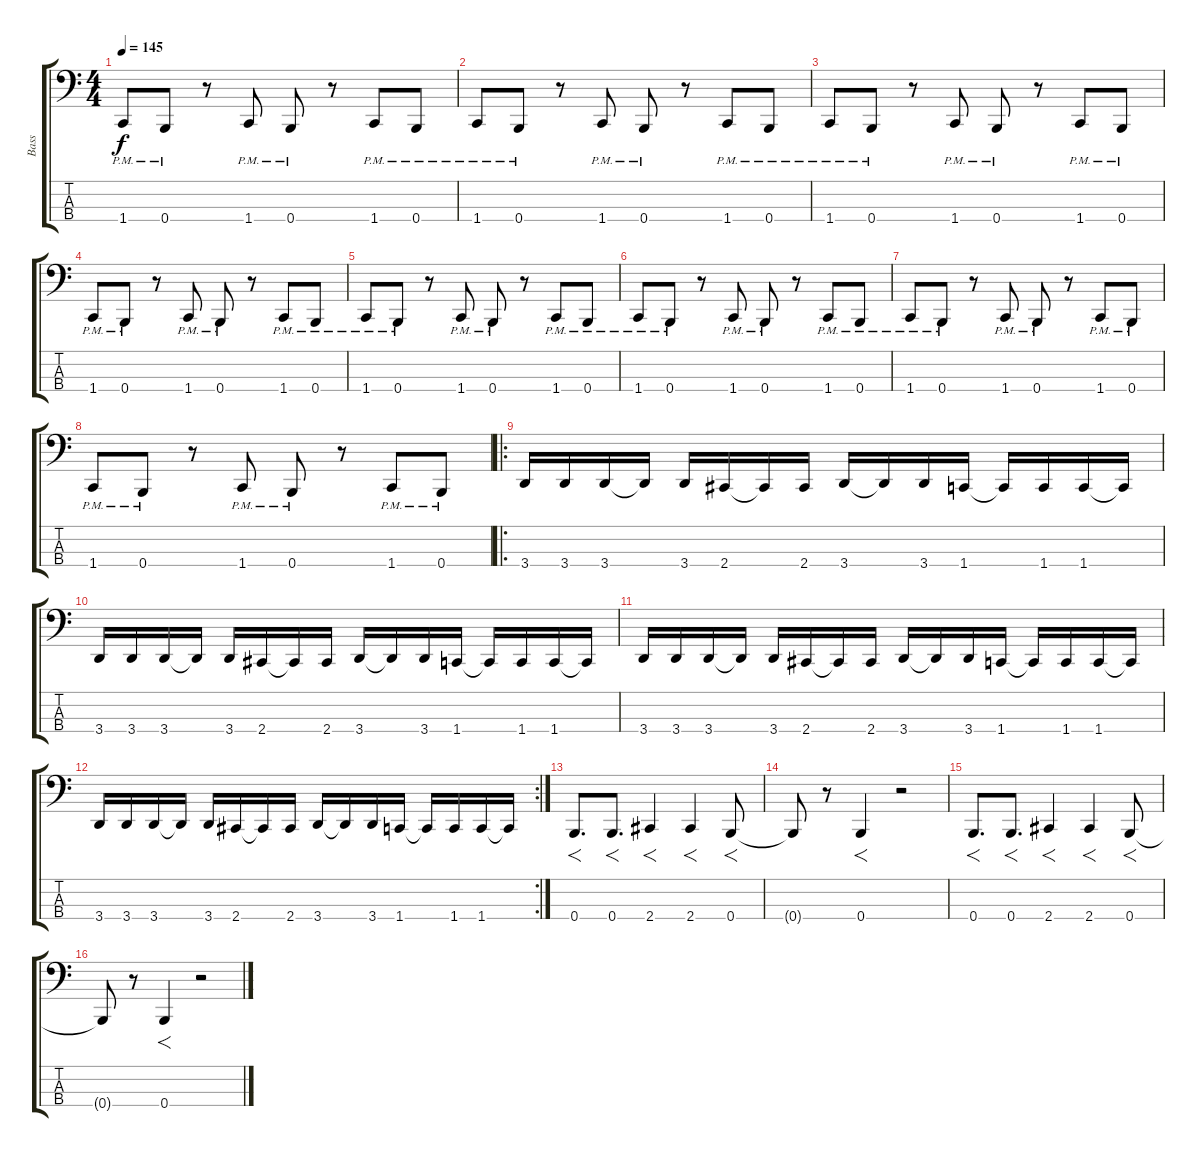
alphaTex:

\track ("Bass" "Bass") {instrument electricbassfinger}
\staff {score tabs}
\tuning (E2 B1 Gb1 B0) {hide}
\ts (4 4)
\tempo 145
\clef f4
\ks c
1.4{pm}.8{dy f} 0.4{pm}.8 r.8 1.4{pm}.8 0.4{pm}.8 r.8 1.4{pm}.8 0.4{pm}.8 |
1.4{pm}.8 0.4{pm}.8 r.8 1.4{pm}.8 0.4{pm}.8 r.8 1.4{pm}.8 0.4{pm}.8 |
1.4{pm}.8 0.4{pm}.8 r.8 1.4{pm}.8 0.4{pm}.8 r.8 1.4{pm}.8 0.4{pm}.8 |
1.4{pm}.8 0.4{pm}.8 r.8 1.4{pm}.8 0.4{pm}.8 r.8 1.4{pm}.8 0.4{pm}.8 |
1.4{pm}.8 0.4{pm}.8 r.8 1.4{pm}.8 0.4{pm}.8 r.8 1.4{pm}.8 0.4{pm}.8 |
1.4{pm}.8 0.4{pm}.8 r.8 1.4{pm}.8 0.4{pm}.8 r.8 1.4{pm}.8 0.4{pm}.8 |
1.4{pm}.8 0.4{pm}.8 r.8 1.4{pm}.8 0.4{pm}.8 r.8 1.4{pm}.8 0.4{pm}.8 |
1.4{pm}.8 0.4{pm}.8 r.8 1.4{pm}.8 0.4{pm}.8 r.8 1.4{pm}.8 0.4{pm}.8 |
\ro
3.4.16 3.4.16 3.4.16 3.4{t}.16 3.4.16 2.4.16 2.4{t}.16 2.4.16 3.4.16 3.4{t}.16 3.4.16 1.4.16 1.4{t}.16 1.4.16 1.4.16 1.4{t}.16 |
3.4.16 3.4.16 3.4.16 3.4{t}.16 3.4.16 2.4.16 2.4{t}.16 2.4.16 3.4.16 3.4{t}.16 3.4.16 1.4.16 1.4{t}.16 1.4.16 1.4.16 1.4{t}.16 |
3.4.16 3.4.16 3.4.16 3.4{t}.16 3.4.16 2.4.16 2.4{t}.16 2.4.16 3.4.16 3.4{t}.16 3.4.16 1.4.16 1.4{t}.16 1.4.16 1.4.16 1.4{t}.16 |
\rc 2
3.4.16 3.4.16 3.4.16 3.4{t}.16 3.4.16 2.4.16 2.4{t}.16 2.4.16 3.4.16 3.4{t}.16 3.4.16 1.4.16 1.4{t}.16 1.4.16 1.4.16 1.4{t}.16 |
0.4.8{f d instrument distortionguitar} 0.4.8{f d} 2.4.4{f} 2.4.4{f} 0.4.8{f} |
0.4{t}.8 r.8 0.4.4{f} r.2 |
0.4.8{f d instrument distortionguitar} 0.4.8{f d} 2.4.4{f} 2.4.4{f} 0.4.8{f} |
0.4{t}.8 r.8 0.4.4{f} r.2
